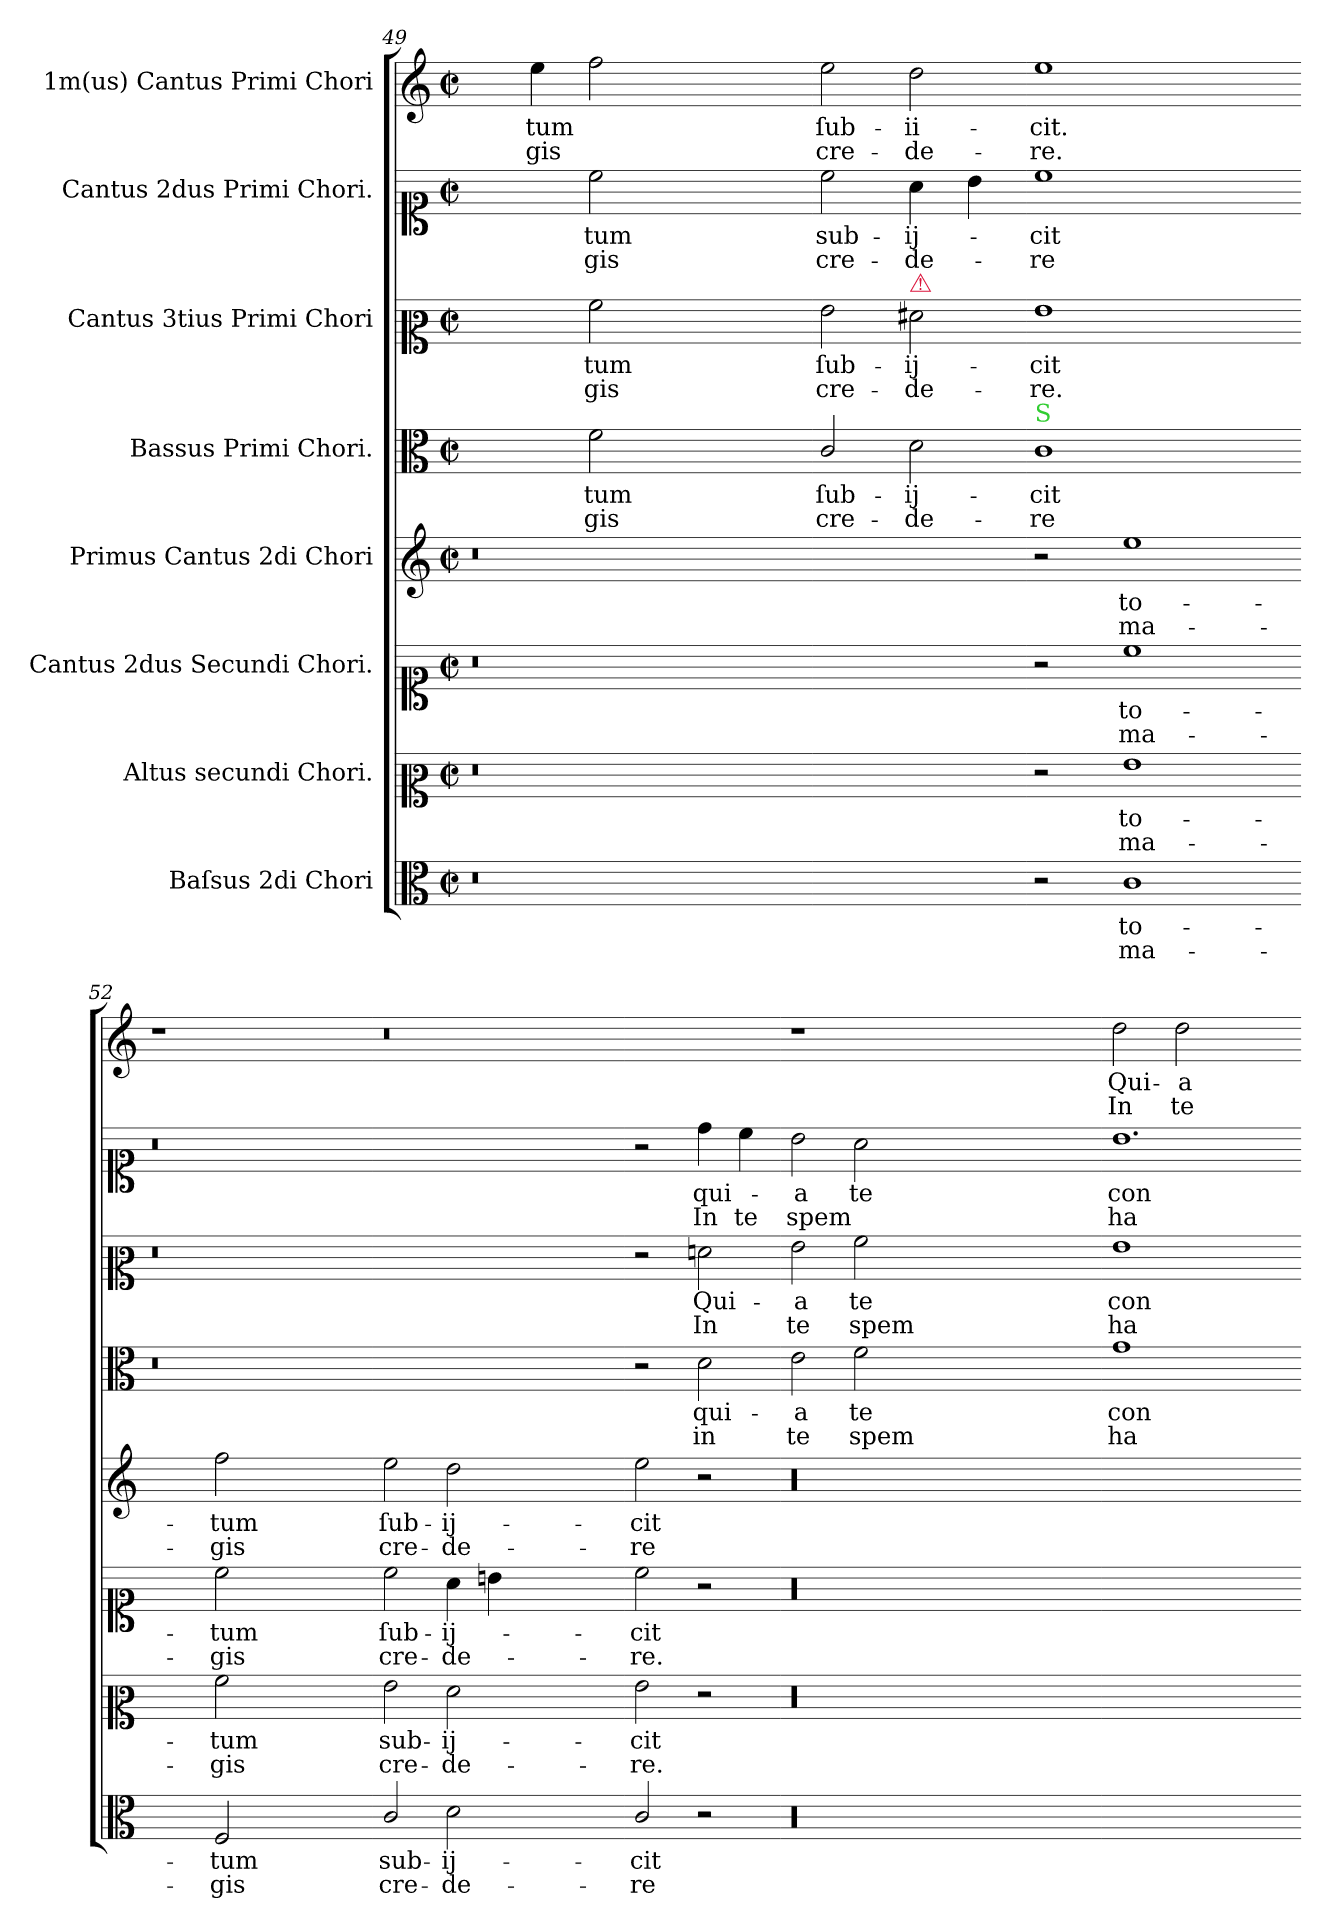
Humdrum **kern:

**kern	**text	**text	**kern	**text	**text	**kern	**text	**text	**kern	**text	**text	**kern	**text	**text	**kern	**text	**text	**kern	**text	**text	**kern	**text	**text
*part8	*part8	*part8	*part7	*part7	*part7	*part6	*part6	*part6	*part5	*part5	*part5	*part4	*part4	*part4	*part3	*part3	*part3	*part2	*part2	*part2	*part1	*part1	*part1
*staff8	*staff8	*staff8	*staff7	*staff7	*staff7	*staff6	*staff6	*staff6	*staff5	*staff5	*staff5	*staff4	*staff4	*staff4	*staff3	*staff3	*staff3	*staff2	*staff2	*staff2	*staff1	*staff1	*staff1
*I"Baſsus 2di Chori	*	*	*I"Altus secundi Chori.	*	*	*I"Cantus 2dus Secundi Chori.	*	*	*I"Primus Cantus 2di Chori	*	*	*I"Bassus Primi Chori.	*	*	*I"Cantus 3tius Primi Chori	*	*	*I"Cantus 2dus Primi Chori.	*	*	*I"1m(us) Cantus Primi Chori	*	*
*clefC3	*	*	*clefC2	*	*	*clefC1	*	*	*clefG2	*	*	*clefC3	*	*	*clefC2	*	*	*clefC1	*	*	*clefG2	*	*
*k[]	*	*	*k[]	*	*	*k[]	*	*	*k[]	*	*	*k[]	*	*	*k[]	*	*	*k[]	*	*	*k[]	*	*
*M2/2	*	*	*M2/2	*	*	*M2/2	*	*	*M2/2	*	*	*M2/2	*	*	*M2/2	*	*	*M2/2	*	*	*M2/2	*	*
*met(c|)	*	*	*met(c|)	*	*	*met(c|)	*	*	*met(c|)	*	*	*met(c|)	*	*	*met(c|)	*	*	*met(c|)	*	*	*met(c|)	*	*
=49	=49	=49	=49	=49	=49	=49	=49	=49	=49	=49	=49	=49	=49	=49	=49	=49	=49	=49	=49	=49	=49	=49	=49
0r	.	.	0r	.	.	0r	.	.	0r	.	.	2ryy	.	.	2ryy	.	.	2ryy	.	.	4ryy	.	.
.	.	.	.	.	.	.	.	.	.	.	.	.	.	.	.	.	.	.	.	.	4ee\	-tum	-gis
.	.	.	.	.	.	.	.	.	.	.	.	2f\	-tum	-gis	2a\	-tum	-gis	2cc\	-tum	-gis	2ff\	.	.
.	.	.	.	.	.	.	.	.	.	.	.	1ryy	.	.	1ryy	.	.	1ryy	.	.	1ryy	.	.
=50-	=50-	=50-	=50-	=50-	=50-	=50-	=50-	=50-	=50-	=50-	=50-	=50-	=50-	=50-	=50-	=50-	=50-	=50-	=50-	=50-	=50-	=50-	=50-
1ryy	.	.	1ryy	.	.	1ryy	.	.	1ryy	.	.	2c/	ſub-	cre-	2g\	ſub-	cre-	2cc\	sub-	cre-	2ee\	ſub-	cre-
!	!	!	!	!	!	!	!	!	!	!	!	!	!	!	!LO:TX:a:color=crimson:t=⚠	!	!	!	!	!	!	!	!
.	.	.	.	.	.	.	.	.	.	.	.	2d\	-ij-	-de-	2f#X\	-ij-	-de-	4a\	-ij-	-de-	2dd\	-ii-	-de-
.	.	.	.	.	.	.	.	.	.	.	.	.	.	.	.	.	.	4b\	.	.	.	.	.
=51-	=51-	=51-	=51-	=51-	=51-	=51-	=51-	=51-	=51-	=51-	=51-	=51-	=51-	=51-	=51-	=51-	=51-	=51-	=51-	=51-	=51-	=51-	=51-
!	!	!	!	!	!	!	!	!	!	!	!	!LO:TX:a:color=limegreen:t=S	!	!	!	!	!	!	!	!	!	!	!
2r	.	.	2r	.	.	2r	.	.	2r	.	.	1c	-cit	-re	1g	-cit	-re.	1cc	-cit	-re	1ee	-cit.	-re.
1c\	to-	ma-	1g\	to-	ma-	1cc\	to-	ma-	1ee\	to-	ma-	.	.	.	.	.	.	.	.	.	.	.	.
.	.	.	.	.	.	.	.	.	.	.	.	2ryy	.	.	2ryy	.	.	2ryy	.	.	2ryy	.	.
=52-	=52-	=52-	=52-	=52-	=52-	=52-	=52-	=52-	=52-	=52-	=52-	=52-	=52-	=52-	=52-	=52-	=52-	=52-	=52-	=52-	=52-	=52-	=52-
2ryy	.	.	2ryy	.	.	2ryy	.	.	2ryy	.	.	0r	.	.	0r	.	.	0r	.	.	1r	.	.
2F/	-tum	-gis	2a\	-tum	-gis	2cc\	-tum	-gis	2ff\	-tum	-gis	.	.	.	.	.	.	.	.	.	.	.	.
1ryy	.	.	1ryy	.	.	1ryy	.	.	1ryy	.	.	.	.	.	.	.	.	.	.	.	1ryy	.	.
=53-	=53-	=53-	=53-	=53-	=53-	=53-	=53-	=53-	=53-	=53-	=53-	=53-	=53-	=53-	=53-	=53-	=53-	=53-	=53-	=53-	=53-	=53-	=53-
2c/	sub-	cre-	2g\	sub-	cre-	2cc\	ſub-	cre-	2ee\	ſub-	cre-	0ryy	.	.	0ryy	.	.	0ryy	.	.	0r	.	.
2d\	-ij-	-de-	2f\	-ij-	-de-	4a\	-ij-	-de-	2dd\	-ij-	-de-	.	.	.	.	.	.	.	.	.	.	.	.
.	.	.	.	.	.	4bn\	.	.	.	.	.	.	.	.	.	.	.	.	.	.	.	.	.
1ryy	.	.	1ryy	.	.	1ryy	.	.	1ryy	.	.	.	.	.	.	.	.	.	.	.	.	.	.
=54-	=54-	=54-	=54-	=54-	=54-	=54-	=54-	=54-	=54-	=54-	=54-	=54-	=54-	=54-	=54-	=54-	=54-	=54-	=54-	=54-	=54-	=54-	=54-
2c/	-cit	-re	2g\	-cit	-re.	2cc\	-cit	-re.	2ee\	-cit	-re	2r	.	.	2r	.	.	2r	.	.	1ryy	.	.
2r	.	.	2r	.	.	2r	.	.	2r	.	.	2d\	qui-	in	2fn\	Qui-	In	4dd\	qui-	In	.	.	.
.	.	.	.	.	.	.	.	.	.	.	.	.	.	.	.	.	.	4cc\	.	te	.	.	.
=55-	=55-	=55-	=55-	=55-	=55-	=55-	=55-	=55-	=55-	=55-	=55-	=55-	=55-	=55-	=55-	=55-	=55-	=55-	=55-	=55-	=55-	=55-	=55-
00r	.	.	00r	.	.	00r	.	.	00r	.	.	2e\	-a	te	2g\	-a	te	2b\	-a	spem	1r	.	.
.	.	.	.	.	.	.	.	.	.	.	.	2f\	te	spem	2a\	te	spem	2a\	te	.	.	.	.
.	.	.	.	.	.	.	.	.	.	.	.	0.ryy	.	.	0.ryy	.	.	0.ryy	.	.	0.ryy	.	.
=56-	=56-	=56-	=56-	=56-	=56-	=56-	=56-	=56-	=56-	=56-	=56-	=56-	=56-	=56-	=56-	=56-	=56-	=56-	=56-	=56-	=56-	=56-	=56-
1.ryy	.	.	1.ryy	.	.	1.ryy	.	.	1.ryy	.	.	1g	con-	ha-	1g	con-	ha-	1.b	con-	ha-	2dd\	Qui-	In
.	.	.	.	.	.	.	.	.	.	.	.	.	.	.	.	.	.	.	.	.	2dd\	-a	te
.	.	.	.	.	.	.	.	.	.	.	.	2ryy	.	.	2ryy	.	.	.	.	.	2ryy	.	.
=-	=-	=-	=-	=-	=-	=-	=-	=-	=-	=-	=-	=-	=-	=-	=-	=-	=-	=-	=-	=-	=-	=-	=-
*-	*-	*-	*-	*-	*-	*-	*-	*-	*-	*-	*-	*-	*-	*-	*-	*-	*-	*-	*-	*-	*-	*-	*-
